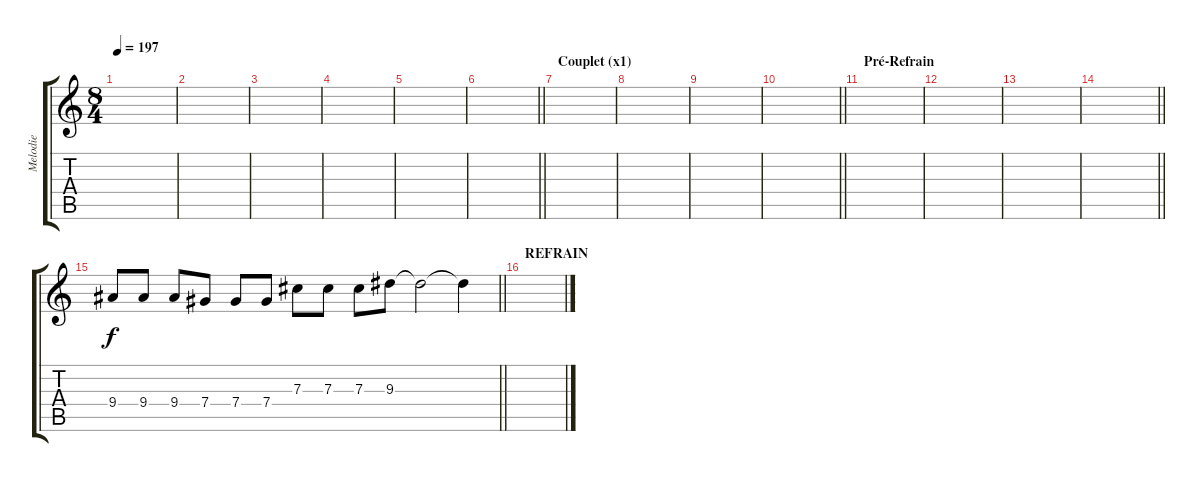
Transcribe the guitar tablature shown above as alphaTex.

\track ("Melodie" "Melodie") {instrument acousticguitarsteel}
\staff {score tabs}
\tuning (Eb4 Bb3 Gb3 Db3 Ab2 Db2) {hide}
\ts (8 4)
\tempo 197
\clef g2
\ks c
|
|
|
|
|
\barLineRight lightlight
|
\section ("" "Couplet (x1)")
|
|
|
\barLineRight lightlight
|
\section ("" "Pré-Refrain")
|
|
|
\barLineRight lightlight
|
\barLineRight lightlight
9.4.8 9.4.8 9.4.8 7.4.8 7.4.8 7.4.8 7.3.8 7.3.8 7.3.8 9.3.8 9.3{t}.2 9.3{t}.4 |
\section ("" "REFRAIN")
